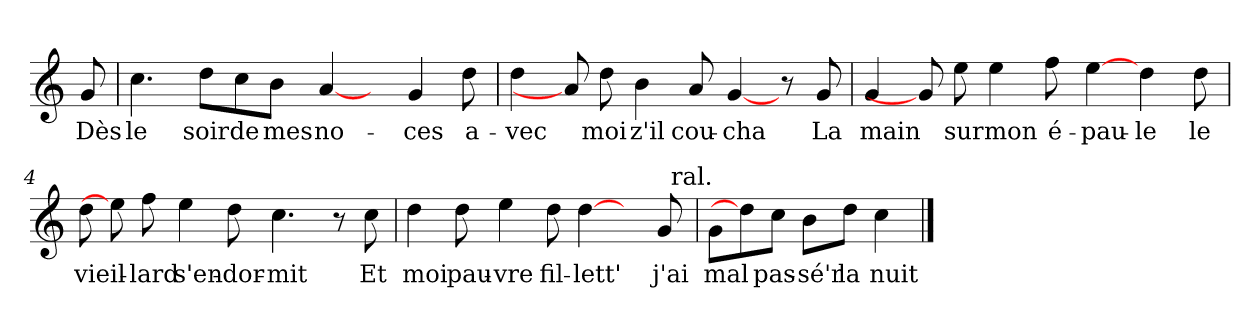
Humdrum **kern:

**kern	**text
*part1	*part1
*staff1	*staff1
*clefG2	*
*k[]	*
*C:	*
=	=
!	!LO:LY:b
8g/	Dès
=1	=1
!	!LO:LY:b
4.cc\	le
!	!LO:LY:b
8dd\L	soir
!	!LO:LY:b
8cc\	de
!	!LO:LY:b
8b\J	mes
!	!LO:LY:b
[4a/	no-
8ryy	.
!	!LO:LY:b
4g/	-ces
!	!LO:LY:b
8dd\	a-
=2	=2
!	!LO:LY:b
4dd\	-vec
8a/]	.
!	!LO:LY:b
8dd\	moi
!	!LO:LY:b
4b\	z'il
!	!LO:LY:b
8a/	cou-
!	!LO:LY:b
[4g/	-cha
8r	.
!	!LO:LY:b
8g/	La
=3	=3
!	!LO:LY:b
4g/	main
8g/]	.
!	!LO:LY:b
8ee\	sur
!	!LO:LY:b
4ee\	mon
!	!LO:LY:b
8ff\	é-
!	!LO:LY:b
[4ee\	-pau-
!	!LO:LY:b
4dd\	-le
!	!LO:LY:b
8dd\	le
!!LO:LB:g=z
=4	=4
!	!LO:LY:b
8dd\	vieil-
8ee\]	.
!	!LO:LY:b
8ff\	-lard
!	!LO:LY:b
4ee\	s'en-
!	!LO:LY:b
8dd\	-dor-
!	!LO:LY:b
4.cc\	-mit
8r	.
!	!LO:LY:b
8cc\	Et
=5	=5
!	!LO:LY:b
*^	*
4dd\	1ryy	moi
!	!	!LO:LY:b
8dd\	.	pau-
!	!	!LO:LY:b
4ee\	.	-vre
!	!	!LO:LY:b
8dd\	.	fil-
!	!	!LO:LY:b
[4dd\	.	-lett'
8ryy	8ryy	.
!	!	!LO:LY:b
8g/	32ryy	j'ai
!	!LO:TX:a:t=ral.	!
.	16.ryy	.
=6	=6	=6
!LO:TX:a:t==	!	!
!LO:TX:a:t=..	!	!
!	!	!LO:LY:b
*v	*v	*
8g\L	mal
8dd\]	.
!	!LO:LY:b
8cc\J	pas-
!	!LO:LY:b
8b\L	-sé'r
!	!LO:LY:b
8dd\J	la
!	!LO:LY:b
4cc\	nuit
==	==
*-	*-
